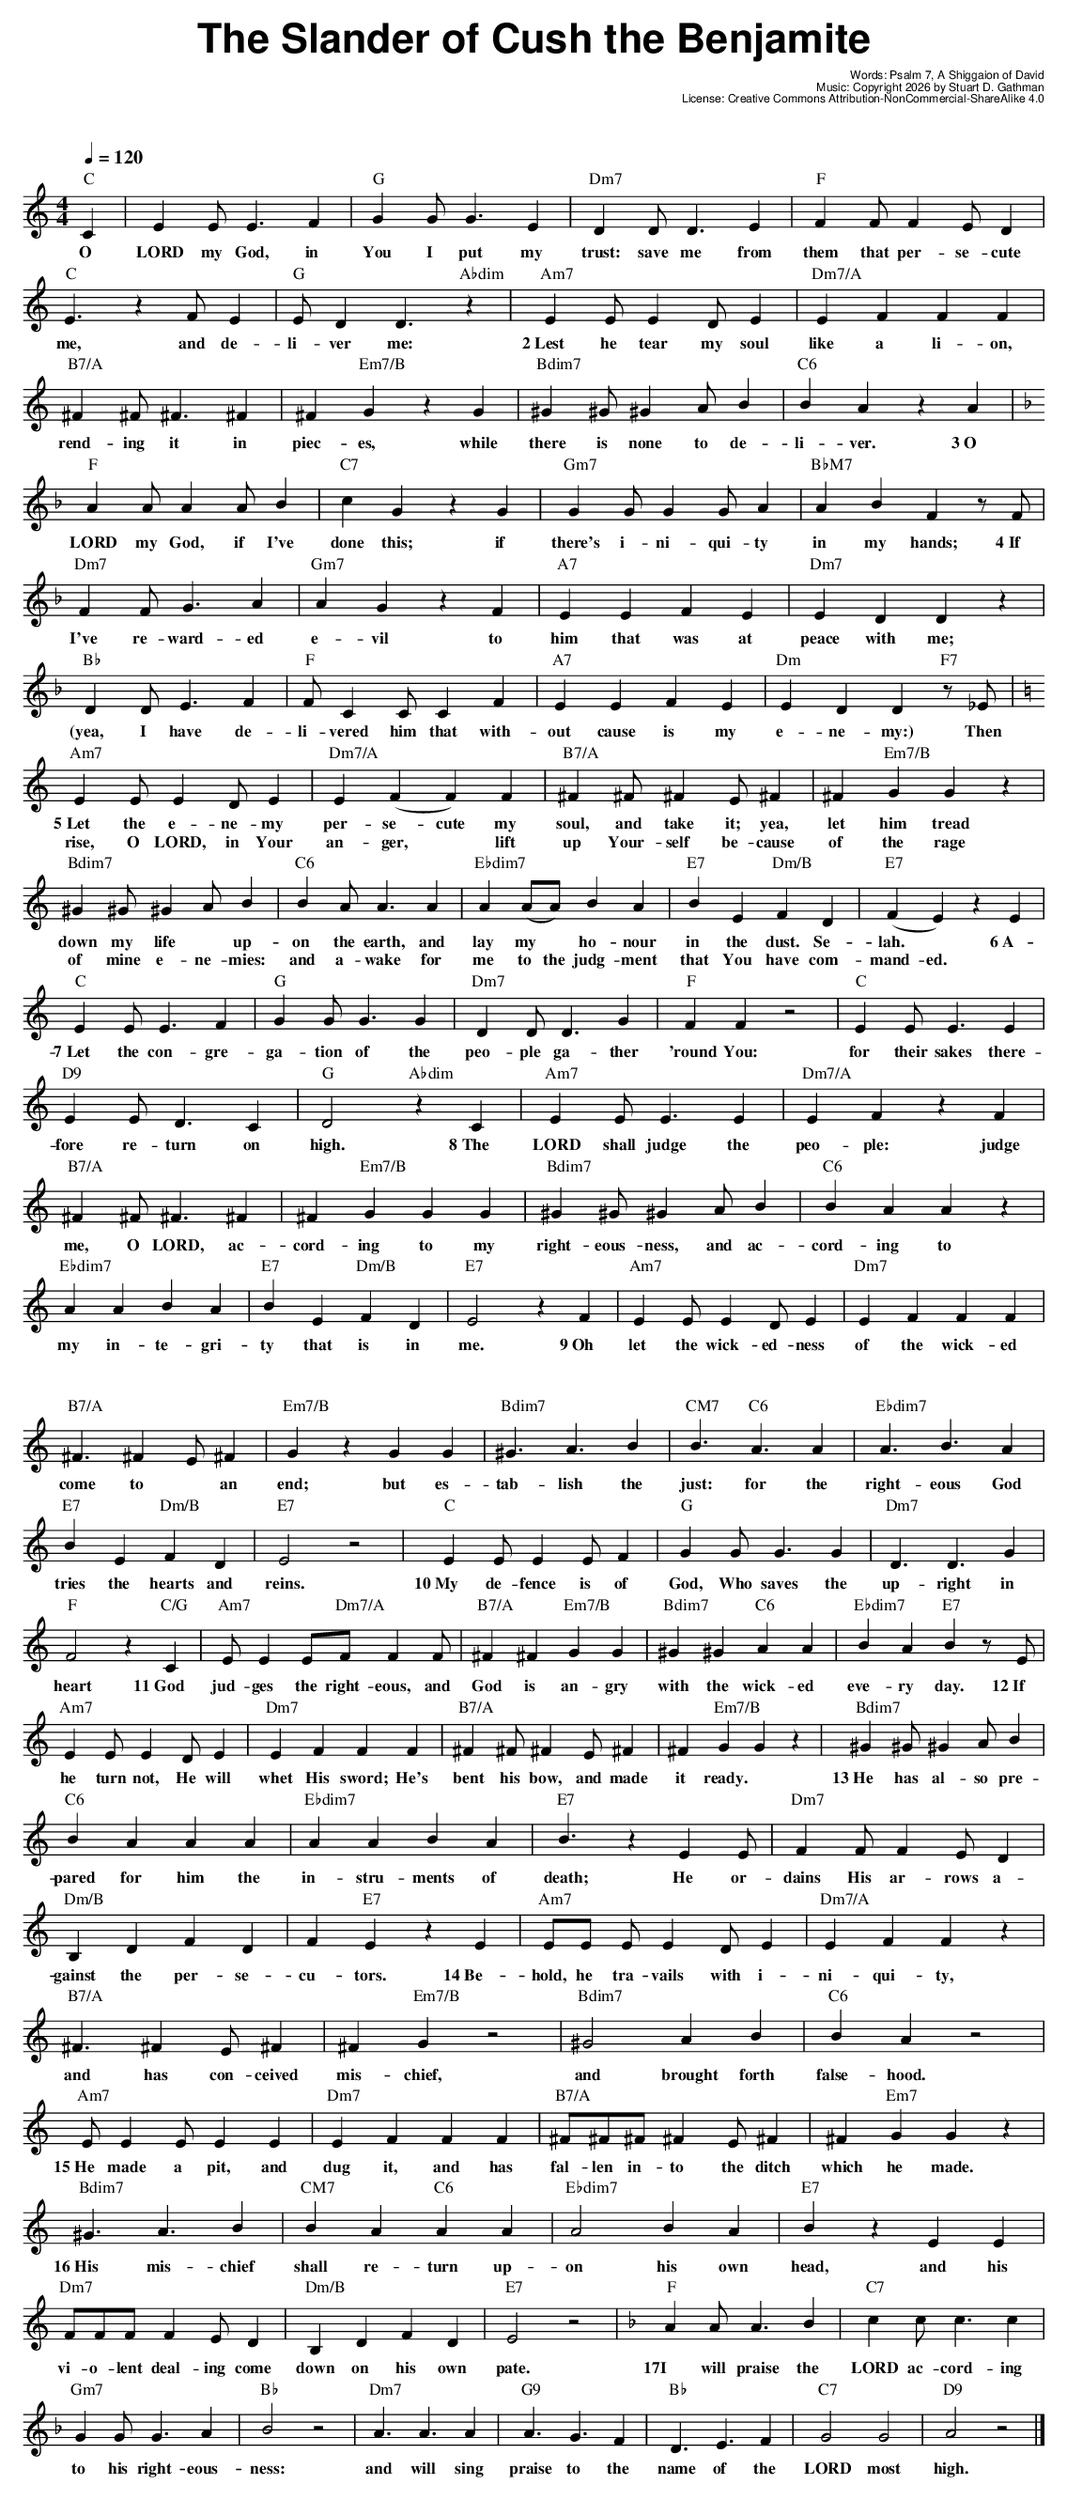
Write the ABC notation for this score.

X:1
T: The Slander of Cush the Benjamite
C: Words: Psalm 7, A Shiggaion of David
C: Music: Copyright 2026 by Stuart D. Gathman
C: License: Creative Commons Attribution-NonCommercial-ShareAlike 4.0
M: 4/4
L: 1/8
Q: 1/4=120
K: C
V:1
"C"C2|E2 E E3 F2|"G"G2 G G3 E2|"Dm7"D2 D D3 E2|"F"F2 F F2 E D2|
w:O|LORD my God, in|You I put my|trust: save me from|them that per-se-cute|
"C"E3 z2 F E2|"G" E D2 D3"Abdim"z2|"Am7"E2 E E2 D E2|"Dm7/A"E2 F2 F2 F2|
w:me, and de-|li-ver me:|2~Lest he tear my soul|like a li-on,|
"B7/A"^F2 ^F ^F3 ^F2|^F2"Em7/B" G2 z2 G2|"Bdim7"^G2^G^G2AB2|"C6"B2A2z2 A2|
w:rend-ing it in|piec-es, while|there is none to de-|li-ver. 3~O|
[K:F]"F"A2 A A2 A B2|"C7"c2 G2 z2 G2|"Gm7"G2 G G2 G A2|"BbM7"A2 B2 F2 zF|
w:LORD my God, if I've|done this; if|there's i-ni-qui-ty|in my hands; 4~If|
"Dm7"F2 F G3 A2|"Gm7"A2 G2 z2 F2|"A7"E2 E2 F2 E2|"Dm7"E2 D2 D2 z2|
w:I've re-ward-ed|e-vil to|him that was at|peace with me;|
"Bb"D2 D E3 F2|"F"F C2 C C2 F2|"A7"E2 E2 F2 E2|"Dm"E2 D2 D2 "F7"z_E|
w:(yea, I have de-|li-vered him that with-|out cause is my|e-ne-my:) Then|
[K:C]"Am7"E2EE2DE2|"Dm7/A"E2(F2F2)F2|"B7/A"^F2 ^F ^F2 E ^F2|^F2"Em7/B" G2 G2 z2|
w:5~Let the e-ne-my|per-se-cute my|soul, and take it; yea,|let him tread|
w:rise, O LORD, in Your|an-ger,* lift|up Your-self be-cause|of the rage|
"Bdim7"^G2^G^G2AB2|"C6"B2AA3 A2|"Ebdim7"A2(AA)B2 A2|"E7"B2 E2 "Dm/B"F2 D2|"E7"(F2E2)z2 E2|
w:down my life* up-|on the earth, and|lay my* ho-nour|in the dust. Se-|lah.* 6~A-|
w:of mine e-ne-mies:|and a-wake for|me to the judg-ment|that You have com-|mand-ed.* |
"C"E2E E3 F2|"G"G2 G G3 G2|"Dm7"D2 D D3 G2|"F"F2 F2 z4|"C"E2 E E3 E2|
w:7~Let the con-gre-|ga-tion of the|peo-ple ga-ther|'round You:|for their sakes there-|
"D9"E2 E D3 C2|"G"D4 "Abdim"z2C2|"Am7"E2 E E3 E2|"Dm7/A"E2F2 z2F2|
w:fore re-turn on|high. 8~The|LORD shall judge the|peo-ple: judge|
"B7/A"^F2 ^F ^F3 ^F2|^F2"Em7/B" G2 G2 G2|"Bdim7"^G2^G^G2AB2|"C6"B2A2A2 z2|
w:me, O LORD, ac-|cord-ing to my|right-eous-ness, and ac-|cord-ing to|
"Ebdim7"A2 A2 B2 A2|"E7"B2E2 "Dm/B"F2D2|"E7"E4z2F2|"Am7"E2EE2DE2|"Dm7"E2F2F2F2|
w:my in-te-gri-|ty that is in|me. 9~Oh|let the wick-ed-ness|of the wick-ed|
"B7/A"^F3^F2E^F2|"Em7/B"G2z2G2G2|"Bdim7"^G3A3B2|"CM7"B3"C6"A3 A2|"Ebdim7"A3 B3 A2|
w:come to* an|end; but es-|tab-lish the|just: for the|right-eous God|
"E7"B2E2 "Dm/B"F2D2|"E7"E4 z4|"C"E2E E2E F2|"G"G2 G G3 G2|"Dm7"D3 D3 G2|
w:tries the hearts and|reins.|10~My de-fence is of|God, Who saves the|up-right in|
"F"F4z2"C/G"C2|"Am7"EE2E"Dm7/A"FF2F| "B7/A"^F2^F2"Em7/B"G2G2|"Bdim7"^G2^G2"C6"A2A2|"Ebdim7"B2A2"E7"B2zE|
w:heart 11~God|jud-ges the right-eous, and|God is an-gry|with the wick-ed|eve-ry day. 12~If|
"Am7"E2EE2DE2|"Dm7"E2F2 F2 F2|"B7/A"^F2^F^F2E^F2|^F2"Em7/B"G2 G2 z2|"Bdim7"^G2^G^G2AB2|
w:he turn not, He will|whet His sword; He's|bent his bow, and made|it ready.|13~He has al-so pre-|
"C6"B2 A2 A2 A2|"Ebdim7"A2 A2 B2 A2|"E7"B3z2E2E|"Dm7"F2F F2E D2|
w:pared for him the|in-stru-ments of|death; He or-|dains His ar-rows a-|
"Dm/B"B,2 D2 F2 D2|F2 "E7"E2 z2 E2|"Am7"EE EE2 DE2|"Dm7/A"E2F2F2z2|
w:gainst the per-se-|cu-tors. 14~Be-|hold, he tra-vails with i-|ni-qui-ty,|
"B7/A"^F3^F2E^F2|^F2"Em7/B"G2 z4|"Bdim7"^G4 A2 B2|"C6"B2 A2 z4|
w:and has con-ceived|mis-chief,|and brought forth|false-hood.|
"Am7"EE2EE2E2|"Dm7"E2 F2 F2 F2|"B7/A"^F^F^F^F2E^F2|^F2"Em7"G2 G2 z2|
w:15~He made a pit, and|dug it, and has|fal-len in-to the ditch|which he made.|
"Bdim7"^G3 A3 B2|"CM7"B2 A2 "C6"A2 A2|"Ebdim7"A4 B2 A2|"E7"B2z2 E2 E2|
w:16~His mis-chief|shall re-turn up-|on his own|head, and his|
"Dm7"FFF F2E D2|"Dm/B"B,2 D2 F2 D2|"E7"E4 z4|[K:F]"F"A2A A3 B2|"C7"c2 c c3 c2|
w:vi-o-lent deal-ing come|down on his own|pate.| 17I will praise the|LORD ac-cord-ing|
"Gm7"G2 G G3 A2|"Bb"B4 z4|"Dm7"A3 A3 A2|"G9"A3 G3 F2|"Bb"D3 E3 F2|"C7"G4 G4|"D9"A4z4|]
w:to his right-eous-|ness:|and will sing praise to the|name of the|LORD most|high.|
